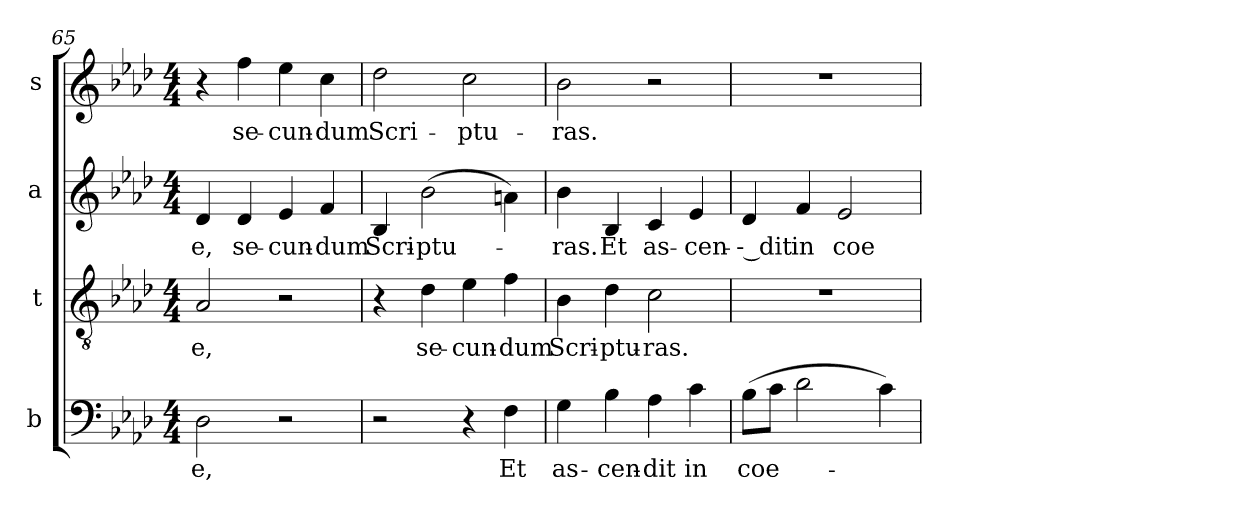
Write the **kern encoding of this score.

**kern	**text	**kern	**text	**kern	**text	**kern	**text
*part4	*part4	*part3	*part3	*part2	*part2	*part1	*part1
*staff4	*staff4	*staff3	*staff3	*staff2	*staff2	*staff1	*staff1
*I"b	*	*I"t	*	*I"a	*	*I"s	*
*clefF4	*	*clefGv2	*	*clefG2	*	*clefG2	*
*	*	*ITrd7c12	*	*	*	*	*
*k[b-e-a-d-]	*	*k[b-e-a-d-]	*	*k[b-e-a-d-]	*	*k[b-e-a-d-]	*
*f:	*	*f:	*	*f:	*	*f:	*
*M4/4	*	*M4/4	*	*M4/4	*	*M4/4	*
*MM150	*	*MM150	*	*MM150	*	*MM150	*
=65	=65	=65	=65	=65	=65	=65	=65
!	!LO:LY:b:color=#000000	!	!	!	!	!	!
!	!	!	!LO:LY:b:color=#000000	!	!	!	!
!	!	!	!	!	!LO:LY:b:color=#000000	!	!
2D-i\	-e,	2AA-i/	-e,	4d-i/	-e,	4r	.
!	!	!	!	!	!LO:LY:b:color=#000000	!	!
!	!	!	!	!	!	!	!LO:LY:b:color=#000000
.	.	.	.	4d-i/	se-	4ffi\	se-
!	!	!	!	!	!LO:LY:b:color=#000000	!	!
!	!	!	!	!	!	!	!LO:LY:b:color=#000000
2r	.	2r	.	4e-i/	-cun-	4ee-i\	-cun-
!	!	!	!	!	!LO:LY:b:color=#000000	!	!
!	!	!	!	!	!	!	!LO:LY:b:color=#000000
.	.	.	.	4fi/	-dum	4cci\	-dum
=66	=66	=66	=66	=66	=66	=66	=66
!	!	!	!	!	!LO:LY:b:color=#000000	!	!
!	!	!	!	!	!	!	!LO:LY:b:color=#000000
2r	.	4r	.	4B-i/	Scri-	2dd-i\	Scri-
!	!	!	!LO:LY:b:color=#000000	!	!	!	!
!	!	!	!	!	!LO:LY:b:color=#000000	!	!
.	.	4D-i\	se-	(2b-i\	-ptu-	.	.
!	!	!	!LO:LY:b:color=#000000	!	!	!	!
!	!	!	!	!	!	!	!LO:LY:b:color=#000000
4r	.	4E-i\	-cun-	.	.	2cci\	-ptu-
!	!LO:LY:b:color=#000000	!	!	!	!	!	!
!	!	!	!LO:LY:b:color=#000000	!	!	!	!
4Fi\	Et	4Fi\	-dum	4ani\)	.	.	.
=67	=67	=67	=67	=67	=67	=67	=67
!	!LO:LY:b:color=#000000	!	!	!	!	!	!
!	!	!	!LO:LY:b:color=#000000	!	!	!	!
!	!	!	!	!	!LO:LY:b:color=#000000	!	!
!	!	!	!	!	!	!	!LO:LY:b:color=#000000
4Gi\	as-	4BB-i\	Scri-	4b-i\	-ras.	2b-i\	-ras.
!	!LO:LY:b:color=#000000	!	!	!	!	!	!
!	!	!	!LO:LY:b:color=#000000	!	!	!	!
!	!	!	!	!	!LO:LY:b:color=#000000	!	!
4B-i\	-cen-	4D-i\	-ptu-	4B-i/	Et	.	.
!	!LO:LY:b:color=#000000	!	!	!	!	!	!
!	!	!	!LO:LY:b:color=#000000	!	!	!	!
!	!	!	!	!	!LO:LY:b:color=#000000	!	!
4A-i\	-dit	2Ci\	-ras.	4ci/	as-	2r	.
!	!LO:LY:b:color=#000000	!	!	!	!	!	!
!	!	!	!	!	!LO:LY:b:color=#000000	!	!
4ci\	in	.	.	4e-i/	-cen-	.	.
!!LO:LB:g=z
=68	=68	=68	=68	=68	=68	=68	=68
!	!LO:LY:b:color=#000000	!	!	!	!	!	!
!	!	!	!	!	!LO:LY:b:color=#000000	!	!
(8B-i\L	coe-	1r	.	4d-i/	-- dit	1r	.
8ci\J	.	.	.	.	.	.	.
!	!	!	!	!	!LO:LY:b:color=#000000	!	!
2d-i\	.	.	.	4fi/	in	.	.
!	!	!	!	!	!LO:LY:b:color=#000000	!	!
.	.	.	.	2e-i/	coe-	.	.
4ci\)	.	.	.	.	.	.	.
=	=	=	=	=	=	=	=
*-	*-	*-	*-	*-	*-	*-	*-
